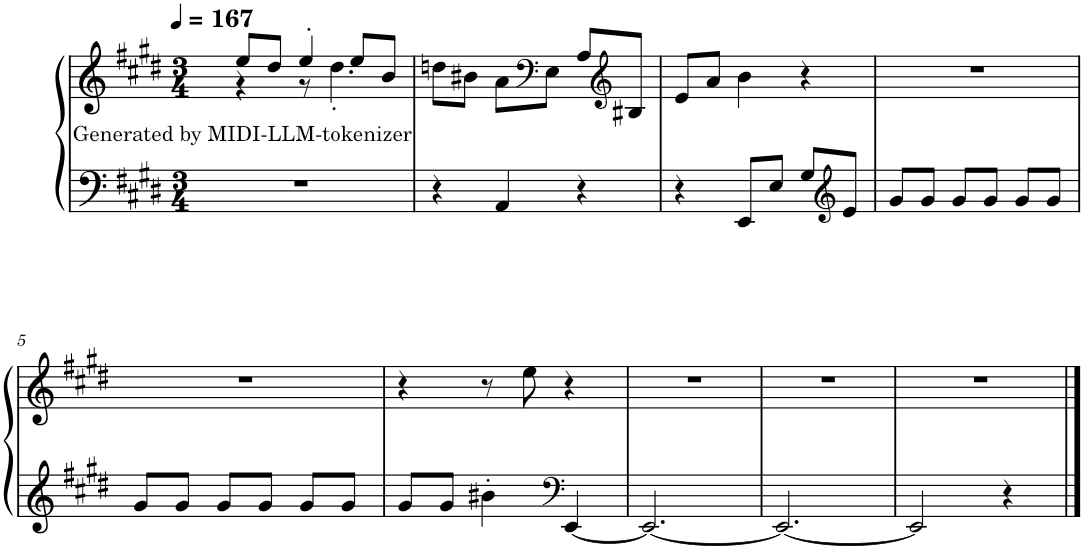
**kern	**kern	**text
*part1	*part1	*part1
*staff2	*staff1	*staff1
*I"Piano	*	*
*I'Pno.	*	*
*clefF4	*clefG2	*
*k[f#c#g#d#]	*k[f#c#g#d#]	*
*M3/4	*M3/4	*
*MM167	*MM167	*
=1	=1	=1
!	!	!LO:LY:b
*	*^	*
2.r	8ee/L	4r	Generated by MIDI-LLM-tokenizer
.	8dd#/J	.	.
.	4ee'/	8r	.
.	.	4.dd#'\	.
.	8ee/L	.	.
.	8b/J	.	.
*	*v	*v	*
=2	=2	=2
4r	8ddn\L	.
.	8b#X\J	.
4AA/	8a\L	.
*	*clefF4	*
.	8E\J	.
4r	8A/L	.
*	*clefG2	*
.	8B#X/J	.
=3	=3	=3
4r	8e/L	.
.	8a/J	.
8EE/L	4b\	.
8E/J	.	.
8G#/L	4r	.
*clefG2	*	*
8e/J	.	.
=4	=4	=4
8g#/L	2.r	.
8g#/J	.	.
8g#/L	.	.
8g#/J	.	.
8g#/L	.	.
8g#/J	.	.
!!LO:LB:g=z
=5	=5	=5
8g#/L	2.r	.
8g#/J	.	.
8g#/L	.	.
8g#/J	.	.
8g#/L	.	.
8g#/J	.	.
=6	=6	=6
8g#/L	4r	.
8g#/J	.	.
4b#X'\	8r	.
.	8ee\	.
*clefF4	*	*
[4EE/	4r	.
=7	=7	=7
2.EE/_	2.r	.
=8	=8	=8
2.EE/_	2.r	.
=9	=9	=9
2EE/]	2.r	.
4r	.	.
==	==	==
*-	*-	*-
